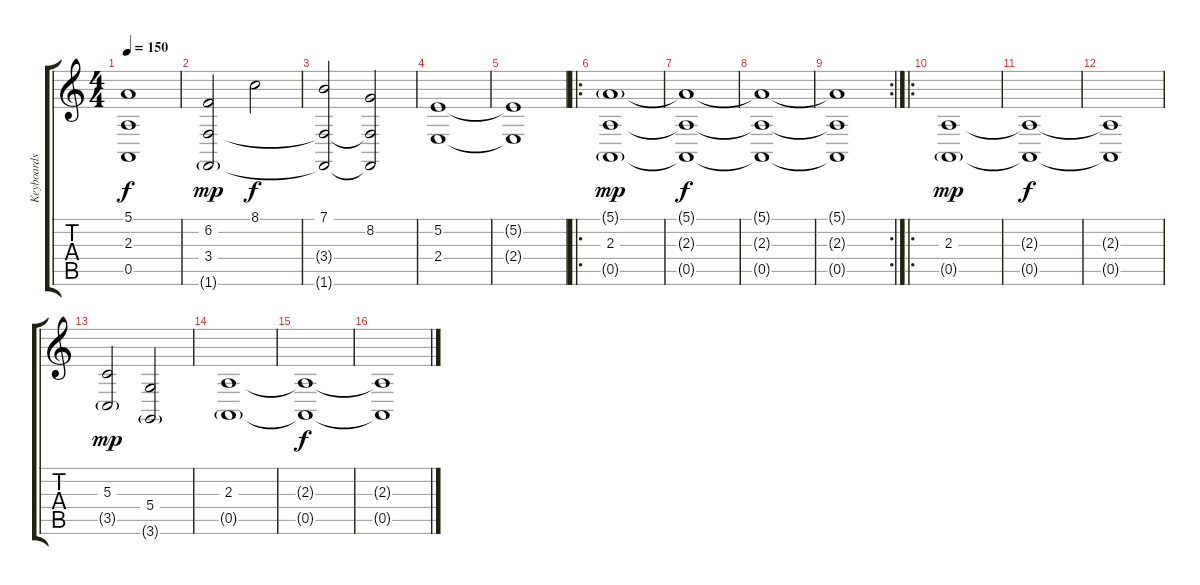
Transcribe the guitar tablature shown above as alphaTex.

\track ("Keyboards" "Keyboards") {instrument stringensemble1}
\staff {score tabs}
\tuning (E4 B3 G3 D3 A2 E2) {hide}
\ts (4 4)
\tempo 150
\clef g2
\ks c
(5.1{t} 2.3{t} 0.5{t}).1{dy f} |
(6.2 3.4 1.6{g}).2{dy mp} 8.1.2{dy f} |
(7.1 3.4{t} 1.6{t}).2 (8.2 3.4{t} 1.6{t}).2 |
(5.2 2.4).1 |
(5.2{t} 2.4{t}).1 |
\ro
(5.1{g} 2.3 0.5{g}).1{dy mp} |
(5.1{t} 2.3{t} 0.5{t}).1{dy f} |
(5.1{t} 2.3{t} 0.5{t}).1 |
\rc 2
(5.1{t} 2.3{t} 0.5{t}).1 |
\ro
(2.3 0.5{g}).1{dy mp} |
(2.3{t} 0.5{t}).1{dy f} |
(2.3{t} 0.5{t}).1 |
(5.3 3.5{g}).2{dy mp} (5.4 3.6{g}).2 |
(2.3 0.5{g}).1 |
(2.3{t} 0.5{t}).1{dy f} |
(2.3{t} 0.5{t}).1
